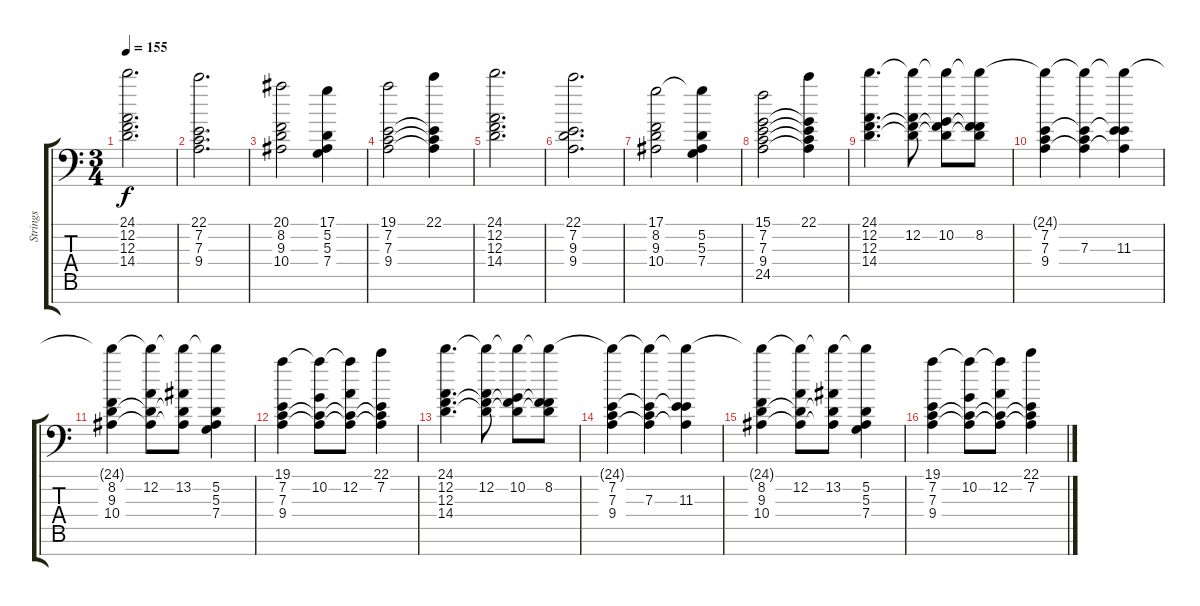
\track ("Strings" "Strings") {instrument synthstrings1}
\staff {score tabs}
\tuning (D4 A3 F3 C3 G2 D2 A1) {hide}
\ts (3 4)
\tempo 155
\clef f4
\ks c
(24.1 12.2 12.3 14.4).2{d dy f} |
(22.1 7.2 7.3 9.4).2{d} |
(20.1 8.2 9.3 10.4).2 (17.1 5.2 5.3 7.4).4 |
(19.1 7.2 7.3 9.4).2 (22.1 7.2{t} 7.3{t} 9.4{t}).4 |
(24.1 12.2 12.3 14.4).2{d} |
(22.1 7.2 9.3 9.4).2{d} |
(17.1 8.2 9.3 10.4).2 (17.1{t} 5.2 5.3 7.4).4 |
(15.1 7.2 7.3 9.4 24.5).2 (22.1 7.2{t} 7.3{t} 9.4{t} 24.5{t}).4 |
(24.1 12.2 12.3 14.4).4{d} (24.1{t} 12.2 12.3{t} 14.4{t}).8 (24.1{t} 10.2 12.3{t} 14.4{t}).8 (24.1{t} 8.2 12.3{t} 14.4{t}).8 |
(24.1{t} 7.2 7.3 9.4).4 (24.1{t} 7.2{t} 7.3 9.4{t}).4 (24.1{t} 7.2{t} 11.3 9.4{t}).4 |
(24.1{t} 8.2 9.3 10.4).4 (24.1{t} 12.2 9.3{t} 10.4{t}).8 (24.1{t} 13.2 9.3{t} 10.4{t}).8 (24.1{t} 5.2 5.3 7.4).4 |
(19.1 7.2 7.3 9.4).4 (19.1{t} 10.2 7.3{t} 9.4{t}).8 (19.1{t} 12.2 7.3{t} 9.4{t}).8 (22.1 7.2 7.3{t} 9.4{t}).4 |
(24.1 12.2 12.3 14.4).4{d} (24.1{t} 12.2 12.3{t} 14.4{t}).8 (24.1{t} 10.2 12.3{t} 14.4{t}).8 (24.1{t} 8.2 12.3{t} 14.4{t}).8 |
(24.1{t} 7.2 7.3 9.4).4 (24.1{t} 7.2{t} 7.3 9.4{t}).4 (24.1{t} 7.2{t} 11.3 9.4{t}).4 |
(24.1{t} 8.2 9.3 10.4).4 (24.1{t} 12.2 9.3{t} 10.4{t}).8 (24.1{t} 13.2 9.3{t} 10.4{t}).8 (24.1{t} 5.2 5.3 7.4).4 |
(19.1 7.2 7.3 9.4).4 (19.1{t} 10.2 7.3{t} 9.4{t}).8 (19.1{t} 12.2 7.3{t} 9.4{t}).8 (22.1 7.2 7.3{t} 9.4{t}).4
